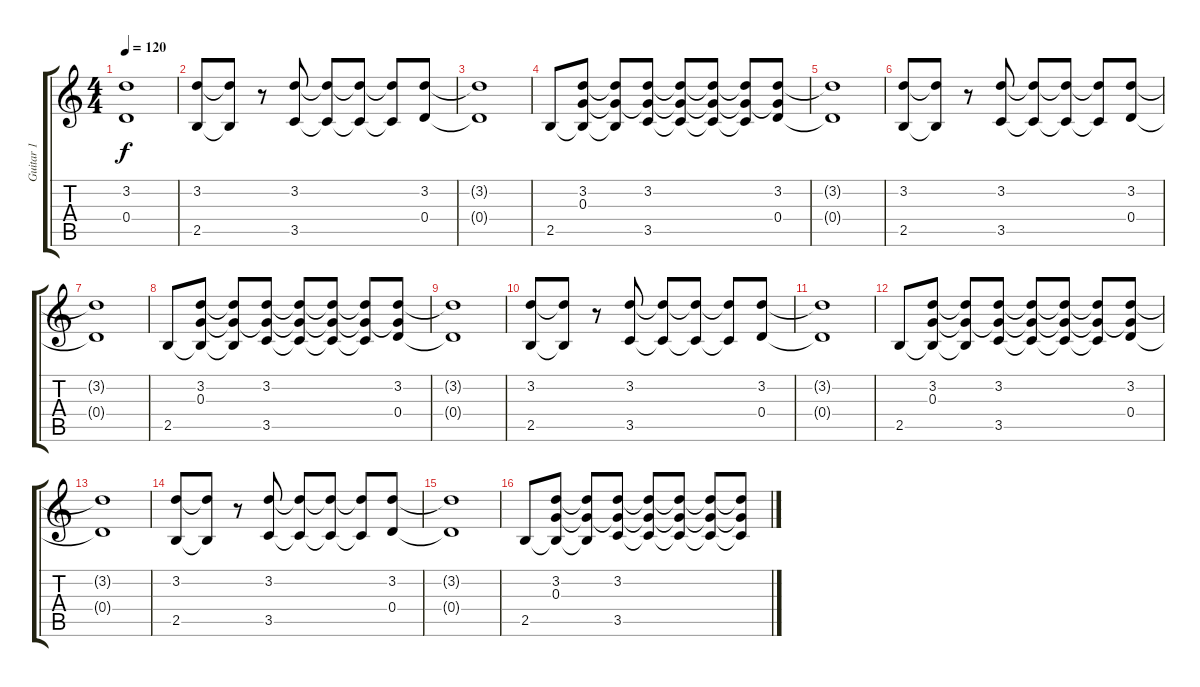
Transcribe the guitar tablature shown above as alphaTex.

\track ("Guitar 1" "Guitar 1") {instrument acousticguitarsteel}
\staff {score tabs}
\tuning (E4 B3 G3 D3 A2 E2) {hide}
\ts (4 4)
\tempo 120
\clef g2
\ks c
(3.2{t} 0.4{t}).1{dy f} |
(3.2 2.5).8 (3.2{t} 2.5{t}).8 r.8 (3.2 3.5).8 (3.2{t} 3.5{t}).8 (3.2{t} 3.5{t}).8 (3.2{t} 3.5{t}).8 (3.2 0.4).8 |
(3.2{t} 0.4{t}).1 |
2.5.8 (3.2 0.3 2.5{t}).8 (3.2{t} 0.3{t} 2.5{t}).8 (3.2 0.3{t} 3.5).8 (3.2{t} 0.3{t} 3.5{t}).8 (3.2{t} 0.3{t} 3.5{t}).8 (3.2{t} 0.3{t} 3.5{t}).8 (3.2 0.3{t} 0.4).8 |
(3.2{t} 0.4{t}).1 |
(3.2 2.5).8 (3.2{t} 2.5{t}).8 r.8 (3.2 3.5).8 (3.2{t} 3.5{t}).8 (3.2{t} 3.5{t}).8 (3.2{t} 3.5{t}).8 (3.2 0.4).8 |
(3.2{t} 0.4{t}).1 |
2.5.8 (3.2 0.3 2.5{t}).8 (3.2{t} 0.3{t} 2.5{t}).8 (3.2 0.3{t} 3.5).8 (3.2{t} 0.3{t} 3.5{t}).8 (3.2{t} 0.3{t} 3.5{t}).8 (3.2{t} 0.3{t} 3.5{t}).8 (3.2 0.3{t} 0.4).8 |
(3.2{t} 0.4{t}).1 |
(3.2 2.5).8 (3.2{t} 2.5{t}).8 r.8 (3.2 3.5).8 (3.2{t} 3.5{t}).8 (3.2{t} 3.5{t}).8 (3.2{t} 3.5{t}).8 (3.2 0.4).8 |
(3.2{t} 0.4{t}).1 |
2.5.8 (3.2 0.3 2.5{t}).8 (3.2{t} 0.3{t} 2.5{t}).8 (3.2 0.3{t} 3.5).8 (3.2{t} 0.3{t} 3.5{t}).8 (3.2{t} 0.3{t} 3.5{t}).8 (3.2{t} 0.3{t} 3.5{t}).8 (3.2 0.3{t} 0.4).8 |
(3.2{t} 0.4{t}).1 |
(3.2 2.5).8 (3.2{t} 2.5{t}).8 r.8 (3.2 3.5).8 (3.2{t} 3.5{t}).8 (3.2{t} 3.5{t}).8 (3.2{t} 3.5{t}).8 (3.2 0.4).8 |
(3.2{t} 0.4{t}).1 |
2.5.8 (3.2 0.3 2.5{t}).8 (3.2{t} 0.3{t} 2.5{t}).8 (3.2 0.3{t} 3.5).8 (3.2{t} 0.3{t} 3.5{t}).8 (3.2{t} 0.3{t} 3.5{t}).8 (3.2{t} 0.3{t} 3.5{t}).8 (3.2{t} 0.3{t} 3.5{t}).8
